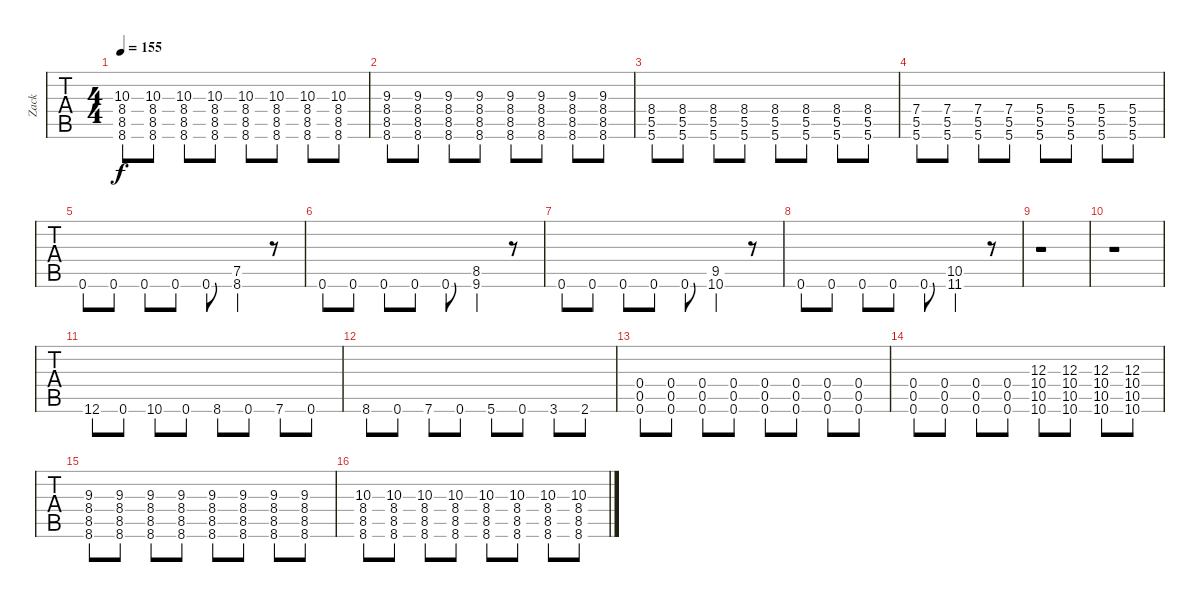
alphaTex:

\track ("Zack" "Zack") {instrument distortionguitar}
\staff {tabs}
\tuning (D4 A3 F3 C3 G2 C2) {hide}
\ts (4 4)
\tempo 155
\clef g2
\ks c
(10.3 8.4 8.5 8.6).8{dy f} (10.3 8.4 8.5 8.6).8 (10.3 8.4 8.5 8.6).8 (10.3 8.4 8.5 8.6).8 (10.3 8.4 8.5 8.6).8 (10.3 8.4 8.5 8.6).8 (10.3 8.4 8.5 8.6).8 (10.3 8.4 8.5 8.6).8 |
(9.3 8.4 8.5 8.6).8 (9.3 8.4 8.5 8.6).8 (9.3 8.4 8.5 8.6).8 (9.3 8.4 8.5 8.6).8 (9.3 8.4 8.5 8.6).8 (9.3 8.4 8.5 8.6).8 (9.3 8.4 8.5 8.6).8 (9.3 8.4 8.5 8.6).8 |
(8.4 5.5 5.6).8 (8.4 5.5 5.6).8 (8.4 5.5 5.6).8 (8.4 5.5 5.6).8 (8.4 5.5 5.6).8 (8.4 5.5 5.6).8 (8.4 5.5 5.6).8 (8.4 5.5 5.6).8 |
(7.4 5.5 5.6).8 (7.4 5.5 5.6).8 (7.4 5.5 5.6).8 (7.4 5.5 5.6).8 (5.4 5.5 5.6).8 (5.4 5.5 5.6).8 (5.4 5.5 5.6).8 (5.4 5.5 5.6).8 |
0.6.8 0.6.8 0.6.8 0.6.8 0.6.8 (7.5 8.6).4 r.8 |
0.6.8 0.6.8 0.6.8 0.6.8 0.6.8 (8.5 9.6).4 r.8 |
0.6.8 0.6.8 0.6.8 0.6.8 0.6.8 (9.5 10.6).4 r.8 |
0.6.8 0.6.8 0.6.8 0.6.8 0.6.8 (10.5 11.6).4 r.8 |
r.1 |
r.1 |
12.6.8 0.6.8 10.6.8 0.6.8 8.6.8 0.6.8 7.6.8 0.6.8 |
8.6.8 0.6.8 7.6.8 0.6.8 5.6.8 0.6.8 3.6.8 2.6.8 |
(0.4 0.5 0.6).8 (0.4 0.5 0.6).8 (0.4 0.5 0.6).8 (0.4 0.5 0.6).8 (0.4 0.5 0.6).8 (0.4 0.5 0.6).8 (0.4 0.5 0.6).8 (0.4 0.5 0.6).8 |
(0.4 0.5 0.6).8 (0.4 0.5 0.6).8 (0.4 0.5 0.6).8 (0.4 0.5 0.6).8 (12.3 10.4 10.5 10.6).8 (12.3 10.4 10.5 10.6).8 (12.3 10.4 10.5 10.6).8 (12.3 10.4 10.5 10.6).8 |
(9.3 8.4 8.5 8.6).8 (9.3 8.4 8.5 8.6).8 (9.3 8.4 8.5 8.6).8 (9.3 8.4 8.5 8.6).8 (9.3 8.4 8.5 8.6).8 (9.3 8.4 8.5 8.6).8 (9.3 8.4 8.5 8.6).8 (9.3 8.4 8.5 8.6).8 |
(10.3 8.4 8.5 8.6).8 (10.3 8.4 8.5 8.6).8 (10.3 8.4 8.5 8.6).8 (10.3 8.4 8.5 8.6).8 (10.3 8.4 8.5 8.6).8 (10.3 8.4 8.5 8.6).8 (10.3 8.4 8.5 8.6).8 (10.3 8.4 8.5 8.6).8
